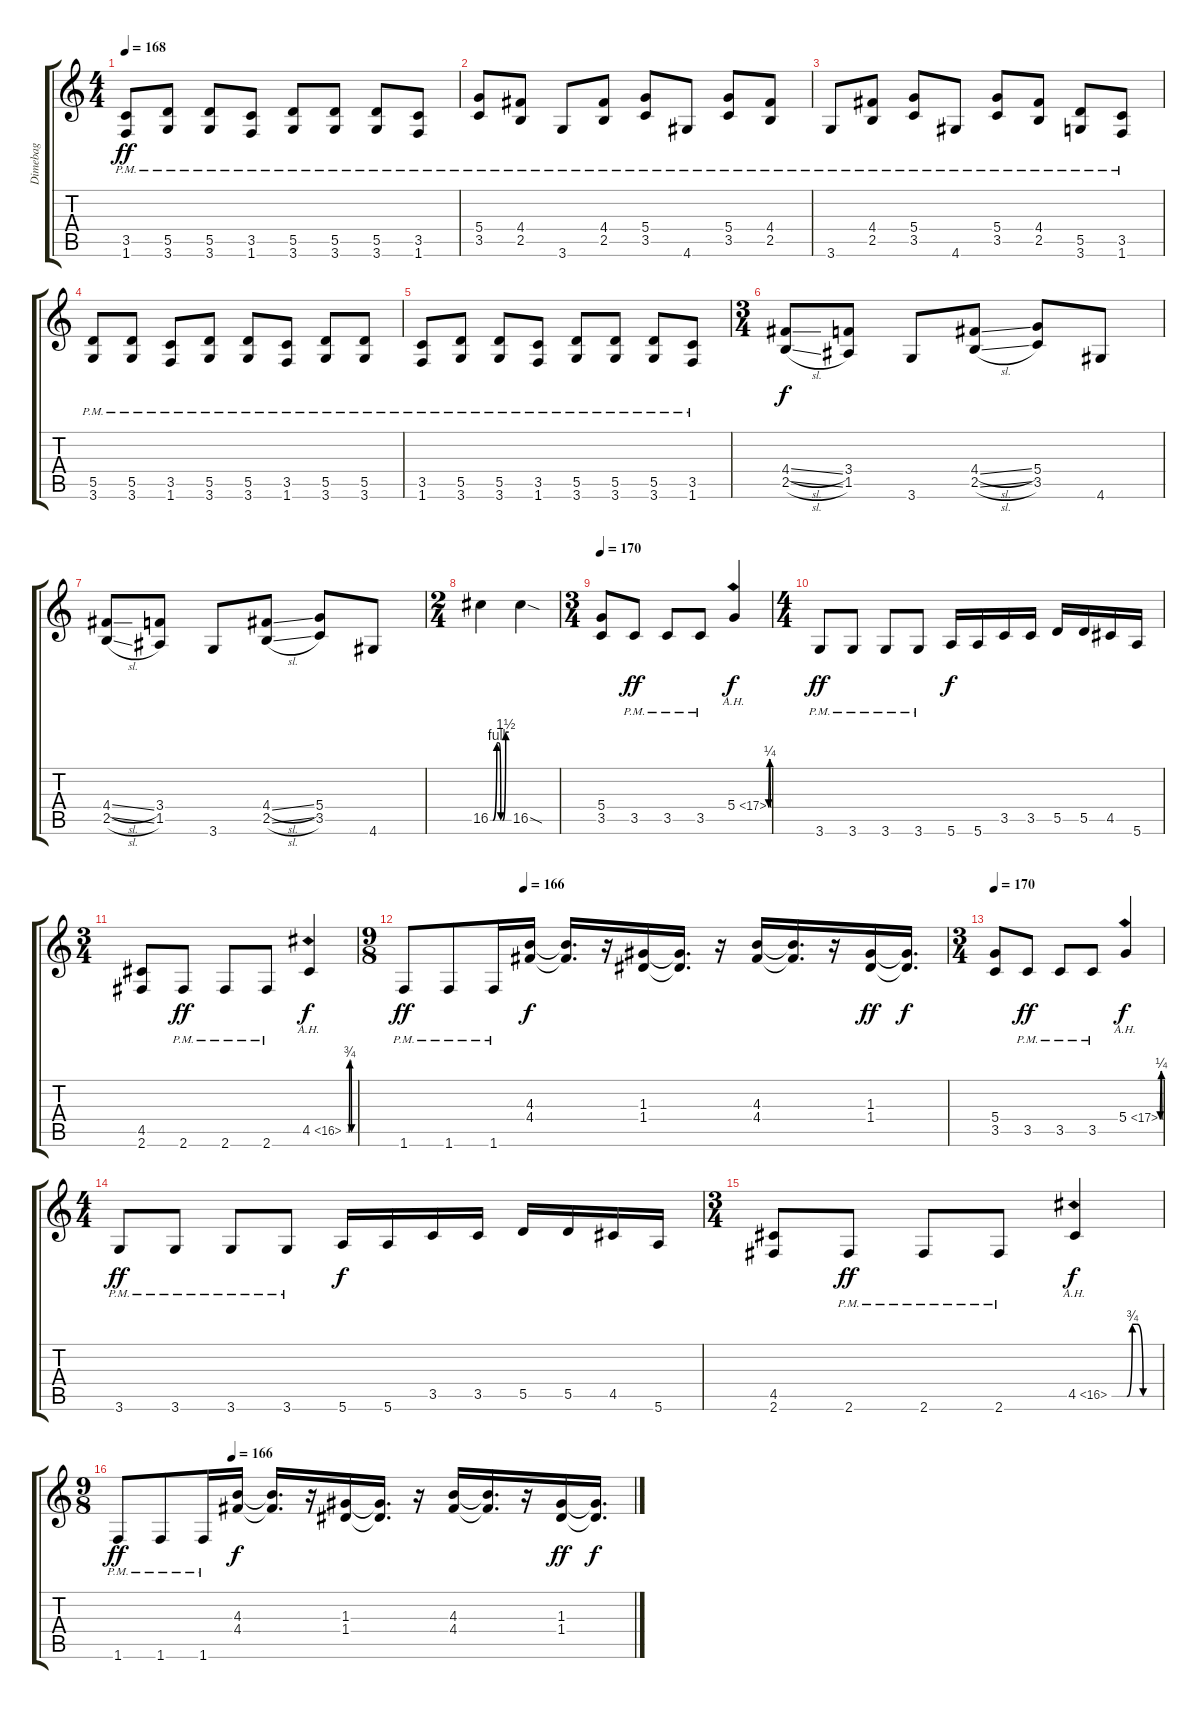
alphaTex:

\track ("Dimebag" "Dimebag") {instrument distortionguitar}
\staff {score tabs}
\tuning (E4 B3 G3 D3 A2 E2) {hide}
\ts (4 4)
\tempo 168
\clef g2
\ks c
(3.5{pm} 1.6{pm}).8{dy ff} (5.5{pm} 3.6{pm}).8 (5.5{pm} 3.6{pm}).8 (3.5{pm} 1.6{pm}).8 (5.5{pm} 3.6{pm}).8 (5.5{pm} 3.6{pm}).8 (5.5{pm} 3.6{pm}).8 (3.5{pm} 1.6{pm}).8 |
(5.4{pm} 3.5{pm}).8 (4.4{pm} 2.5{pm}).8 3.6{pm}.8 (4.4{pm} 2.5{pm}).8 (5.4{pm} 3.5{pm}).8 4.6{pm}.8 (5.4{pm} 3.5{pm}).8 (4.4{pm} 2.5{pm}).8 |
3.6{pm}.8 (4.4{pm} 2.5{pm}).8 (5.4{pm} 3.5{pm}).8 4.6{pm}.8 (5.4{pm} 3.5{pm}).8 (4.4{pm} 2.5{pm}).8 (5.5{pm} 3.6{pm}).8 (3.5{pm} 1.6{pm}).8 |
(5.5{pm} 3.6{pm}).8 (5.5{pm} 3.6{pm}).8 (3.5{pm} 1.6{pm}).8 (5.5{pm} 3.6{pm}).8 (5.5{pm} 3.6{pm}).8 (3.5{pm} 1.6{pm}).8 (5.5{pm} 3.6{pm}).8 (5.5{pm} 3.6{pm}).8 |
(3.5{pm} 1.6{pm}).8 (5.5{pm} 3.6{pm}).8 (5.5{pm} 3.6{pm}).8 (3.5{pm} 1.6{pm}).8 (5.5{pm} 3.6{pm}).8 (5.5{pm} 3.6{pm}).8 (5.5{pm} 3.6{pm}).8 (3.5{pm} 1.6{pm}).8 |
\ts (3 4)
(4.4{sl} 2.5{sl}).8{dy f} (3.4 1.5).8 3.6.8 (4.4{sl} 2.5{sl}).8 (5.4 3.5).8 4.6.8 |
(4.4{sl} 2.5{sl}).8 (3.4 1.5).8 3.6.8 (4.4{sl} 2.5{sl}).8 (5.4 3.5).8 4.6.8 |
\ts (2 4)
16.5{be (custom 0 0 8 0 21 4 28 4 34 0 40 0 50 6 60 6)}.4{volume 11 balance 2} 16.5{sod}.4 |
\ts (3 4)
\tempo 170
(5.4 3.5).8{volume 16 balance 8} 3.5{pm}.8{dy ff} 3.5{pm}.8 3.5{pm}.8 5.4{be (custom 0 0 15 0 25 1 30 1 45 0 60 0) ah 12}.4{dy f} |
\ts (4 4)
3.6{pm}.8{dy ff} 3.6{pm}.8 3.6{pm}.8 3.6{pm}.8 5.6.16{dy f} 5.6.16 3.5.16 3.5.16 5.5.16 5.5.16 4.5.16 5.6.16 |
\ts (3 4)
(4.5 2.6).8 2.6{pm}.8{dy ff} 2.6{pm}.8 2.6{pm}.8 4.5{be (custom 0 0 15 0 19 0 26 3 32 3 40 0 60 0) ah 12}.4{dy f} |
\ts (9 8)
\tempo (166 0.2222222222222222)
1.6{pm}.8{dy ff} 1.6{pm}.8 1.6{pm}.16 (4.3 4.4).16{dy f} (4.3{t} 4.4{t}).16{d} r.16 (1.3 1.4).16 (1.3{t} 1.4{t}).16{d} r.16 (4.3 4.4).16 (4.3{t} 4.4{t}).16{d} r.16 (1.3 1.4).16{dy ff} (1.3{t} 1.4{t}).16{d dy f} |
\ts (3 4)
\tempo 170
(5.4 3.5).8 3.5{pm}.8{dy ff} 3.5{pm}.8 3.5{pm}.8 5.4{be (custom 0 0 15 0 25 1 30 1 45 0 60 0) ah 12}.4{dy f} |
\ts (4 4)
3.6{pm}.8{dy ff} 3.6{pm}.8 3.6{pm}.8 3.6{pm}.8 5.6.16{dy f} 5.6.16 3.5.16 3.5.16 5.5.16 5.5.16 4.5.16 5.6.16 |
\ts (3 4)
(4.5 2.6).8 2.6{pm}.8{dy ff} 2.6{pm}.8 2.6{pm}.8 4.5{be (custom 0 0 15 0 19 0 26 3 32 3 40 0 60 0) ah 12}.4{dy f} |
\ts (9 8)
\tempo (166 0.2222222222222222)
1.6{pm}.8{dy ff} 1.6{pm}.8 1.6{pm}.16 (4.3 4.4).16{dy f} (4.3{t} 4.4{t}).16{d} r.16 (1.3 1.4).16 (1.3{t} 1.4{t}).16{d} r.16 (4.3 4.4).16 (4.3{t} 4.4{t}).16{d} r.16 (1.3 1.4).16{dy ff} (1.3{t} 1.4{t}).16{d dy f}
